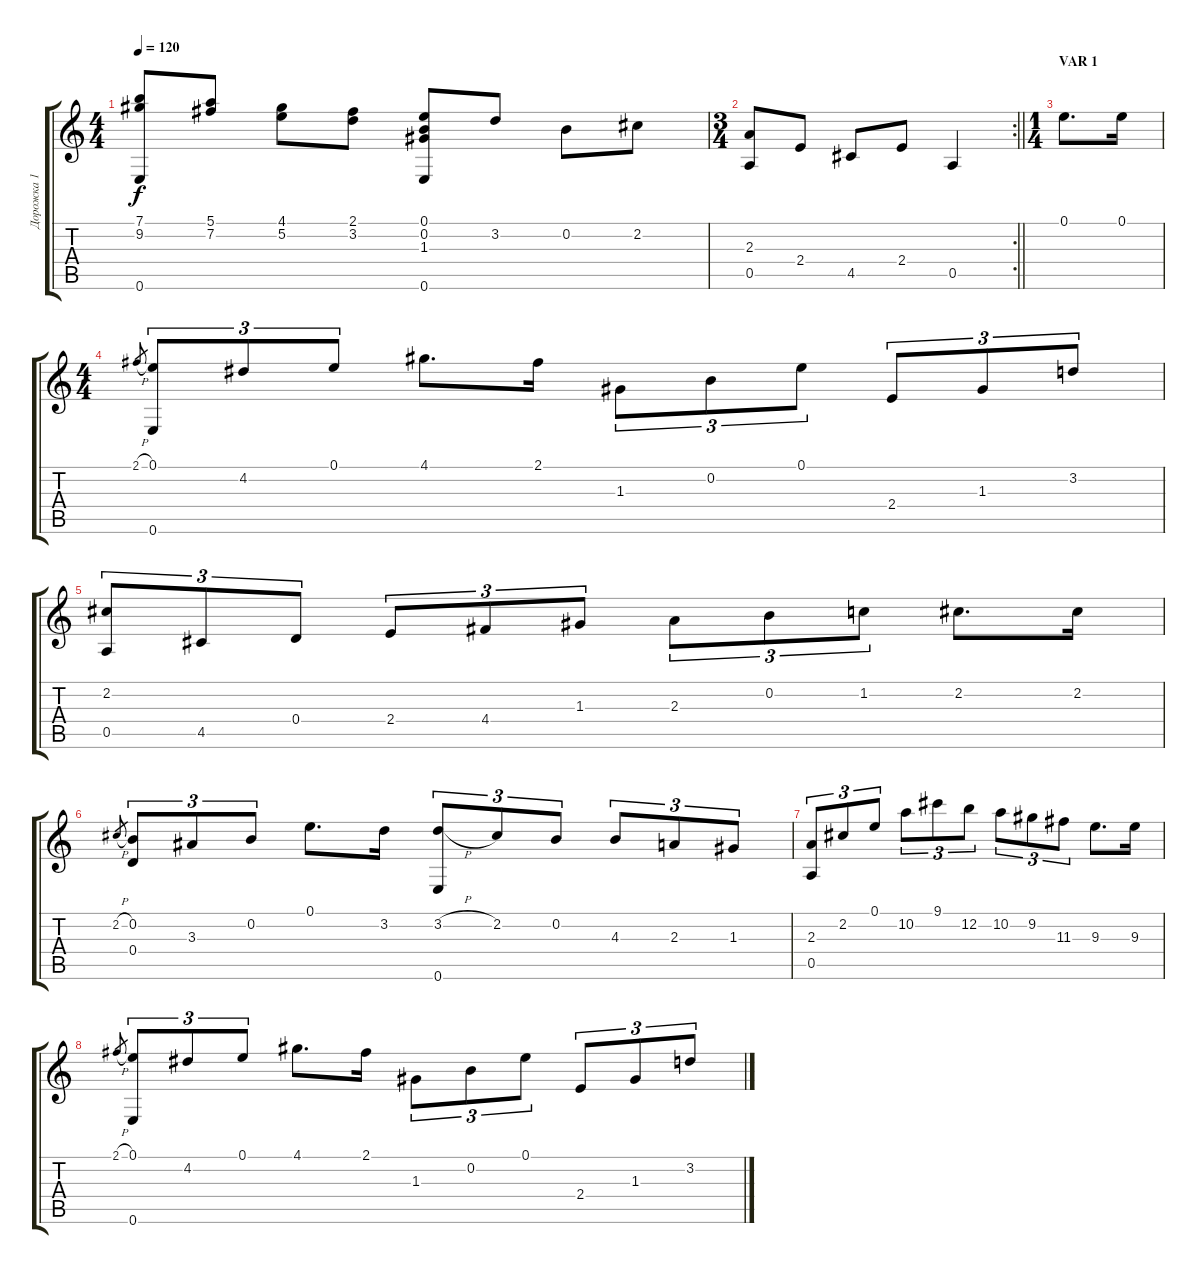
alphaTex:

\track ("Дорожка 1" "Дорожка 1") {instrument acousticguitarnylon}
\staff {score tabs}
\tuning (E4 B3 G3 D3 A2 E2) {hide}
\ts (4 4)
\tempo 120
\clef g2
\ks c
(7.1 9.2 0.6).8{dy f} (5.1 7.2).8 (4.1 5.2).8 (2.1 3.2).8 (0.1 0.2 1.3 0.6).8 3.2.8 0.2.8 2.2.8 |
\rc 2
\ts (3 4)
\barLineRight lightlight
(2.3 0.5).8 2.4.8 4.5.8 2.4.8 0.5.4 |
\ts (1 4)
\section ("" "VAR 1")
0.1.8{d} 0.1.16 |
\ts (4 4)
2.1{h}.8{gr} (0.1 0.6).8{tu (3 2)} 4.2.8{tu (3 2)} 0.1.8{tu (3 2)} 4.1.8{d} 2.1.16 1.3.8{tu (3 2)} 0.2.8{tu (3 2)} 0.1.8{tu (3 2)} 2.4.8{tu (3 2)} 1.3.8{tu (3 2)} 3.2.8{tu (3 2)} |
(2.2 0.5).8{tu (3 2)} 4.5.8{tu (3 2)} 0.4.8{tu (3 2)} 2.4.8{tu (3 2)} 4.4.8{tu (3 2)} 1.3.8{tu (3 2)} 2.3.8{tu (3 2)} 0.2.8{tu (3 2)} 1.2.8{tu (3 2)} 2.2.8{d} 2.2.16 |
2.2{h}.8{gr} (0.2 0.4).8{tu (3 2)} 3.3.8{tu (3 2)} 0.2.8{tu (3 2)} 0.1.8{d} 3.2.16 (3.2{h} 0.6).8{tu (3 2)} 2.2.8{tu (3 2)} 0.2.8{tu (3 2)} 4.3.8{tu (3 2)} 2.3.8{tu (3 2)} 1.3.8{tu (3 2)} |
(2.3 0.5).8{tu (3 2)} 2.2.8{tu (3 2)} 0.1.8{tu (3 2)} 10.2.8{tu (3 2)} 9.1.8{tu (3 2)} 12.2.8{tu (3 2)} 10.2.8{tu (3 2)} 9.2.8{tu (3 2)} 11.3.8{tu (3 2)} 9.3.8{d} 9.3.16 |
2.1{h}.8{gr} (0.1 0.6).8{tu (3 2)} 4.2.8{tu (3 2)} 0.1.8{tu (3 2)} 4.1.8{d} 2.1.16 1.3.8{tu (3 2)} 0.2.8{tu (3 2)} 0.1.8{tu (3 2)} 2.4.8{tu (3 2)} 1.3.8{tu (3 2)} 3.2.8{tu (3 2)}
